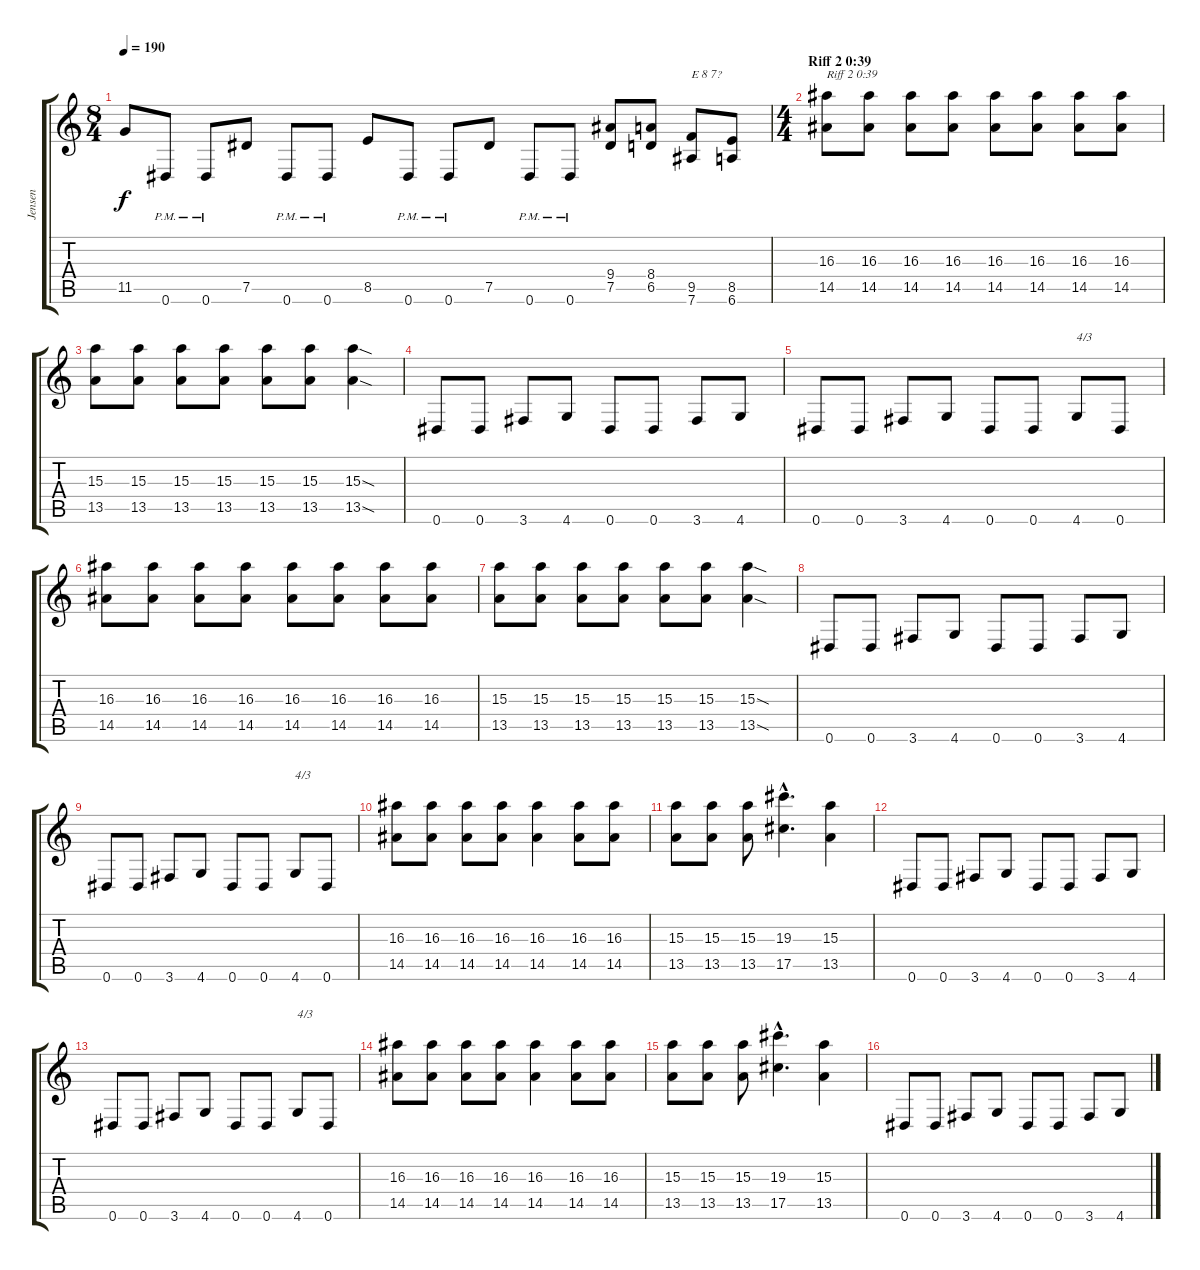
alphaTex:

\track ("Jensen" "Jensen") {instrument distortionguitar}
\staff {score tabs}
\tuning (Eb4 Bb3 Gb3 Db3 Ab2 Eb2) {hide}
\ts (8 4)
\tempo 190
\clef g2
\ks c
11.5.8{dy f} 0.6{pm}.8 0.6{pm}.8 7.5.8 0.6{pm}.8 0.6{pm}.8 8.5.8 0.6{pm}.8 0.6{pm}.8 7.5.8 0.6{pm}.8 0.6{pm}.8 (9.4 7.5).8 (8.4 6.5).8 (9.5 7.6).8{txt "E 8 7?"} (8.5 6.6).8 |
\ts (4 4)
\section ("" "Riff 2 0:39")
(16.3 14.5).8{txt "Riff 2 0:39"} (16.3 14.5).8 (16.3 14.5).8 (16.3 14.5).8 (16.3 14.5).8 (16.3 14.5).8 (16.3 14.5).8 (16.3 14.5).8 |
(15.3 13.5).8 (15.3 13.5).8 (15.3 13.5).8 (15.3 13.5).8 (15.3 13.5).8 (15.3 13.5).8 (15.3{sod} 13.5{sod}).4 |
0.6.8 0.6.8 3.6.8 4.6.8 0.6.8 0.6.8 3.6.8 4.6.8 |
0.6.8 0.6.8 3.6.8 4.6.8 0.6.8 0.6.8 4.6.8{txt "4/3"} 0.6.8 |
(16.3 14.5).8 (16.3 14.5).8 (16.3 14.5).8 (16.3 14.5).8 (16.3 14.5).8 (16.3 14.5).8 (16.3 14.5).8 (16.3 14.5).8 |
(15.3 13.5).8 (15.3 13.5).8 (15.3 13.5).8 (15.3 13.5).8 (15.3 13.5).8 (15.3 13.5).8 (15.3{sod} 13.5{sod}).4 |
0.6.8 0.6.8 3.6.8 4.6.8 0.6.8 0.6.8 3.6.8 4.6.8 |
0.6.8 0.6.8 3.6.8 4.6.8 0.6.8 0.6.8 4.6.8{txt "4/3"} 0.6.8 |
(16.3 14.5).8 (16.3 14.5).8 (16.3 14.5).8 (16.3 14.5).8 (16.3 14.5).4 (16.3 14.5).8 (16.3 14.5).8 |
(15.3 13.5).8 (15.3 13.5).8 (15.3 13.5).8 (19.3{hac} 17.5{hac}).4{d} (15.3 13.5).4 |
0.6.8 0.6.8 3.6.8 4.6.8 0.6.8 0.6.8 3.6.8 4.6.8 |
0.6.8 0.6.8 3.6.8 4.6.8 0.6.8 0.6.8 4.6.8{txt "4/3"} 0.6.8 |
(16.3 14.5).8 (16.3 14.5).8 (16.3 14.5).8 (16.3 14.5).8 (16.3 14.5).4 (16.3 14.5).8 (16.3 14.5).8 |
(15.3 13.5).8 (15.3 13.5).8 (15.3 13.5).8 (19.3{hac} 17.5{hac}).4{d} (15.3 13.5).4 |
0.6.8 0.6.8 3.6.8 4.6.8 0.6.8 0.6.8 3.6.8 4.6.8
